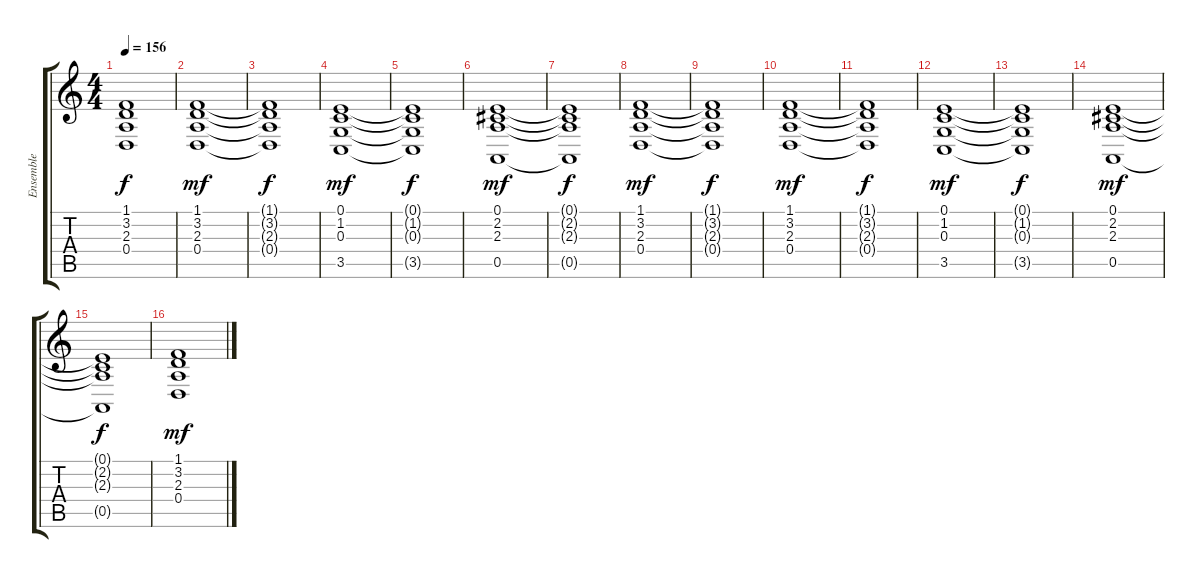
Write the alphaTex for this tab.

\track ("Ensemble" "Ensemble") {instrument stringensemble1}
\staff {score tabs}
\tuning (E4 B3 G3 D3 A2 E2) {hide}
\ts (4 4)
\tempo 156
\clef g2
\ks c
(1.1{t} 3.2{t} 2.3{t} 0.4{t}).1{dy f} |
\section ("" "")
(1.1 3.2 2.3 0.4).1{dy mf} |
(1.1{t} 3.2{t} 2.3{t} 0.4{t}).1{dy f} |
(0.1 1.2 0.3 3.5).1{dy mf} |
(0.1{t} 1.2{t} 0.3{t} 3.5{t}).1{dy f} |
(0.1 2.2 2.3 0.5).1{dy mf} |
(0.1{t} 2.2{t} 2.3{t} 0.5{t}).1{dy f} |
(1.1 3.2 2.3 0.4).1{dy mf} |
(1.1{t} 3.2{t} 2.3{t} 0.4{t}).1{dy f} |
\section ("" "")
(1.1 3.2 2.3 0.4).1{dy mf} |
(1.1{t} 3.2{t} 2.3{t} 0.4{t}).1{dy f} |
(0.1 1.2 0.3 3.5).1{dy mf} |
(0.1{t} 1.2{t} 0.3{t} 3.5{t}).1{dy f} |
(0.1 2.2 2.3 0.5).1{dy mf} |
(0.1{t} 2.2{t} 2.3{t} 0.5{t}).1{dy f} |
(1.1 3.2 2.3 0.4).1{dy mf}
